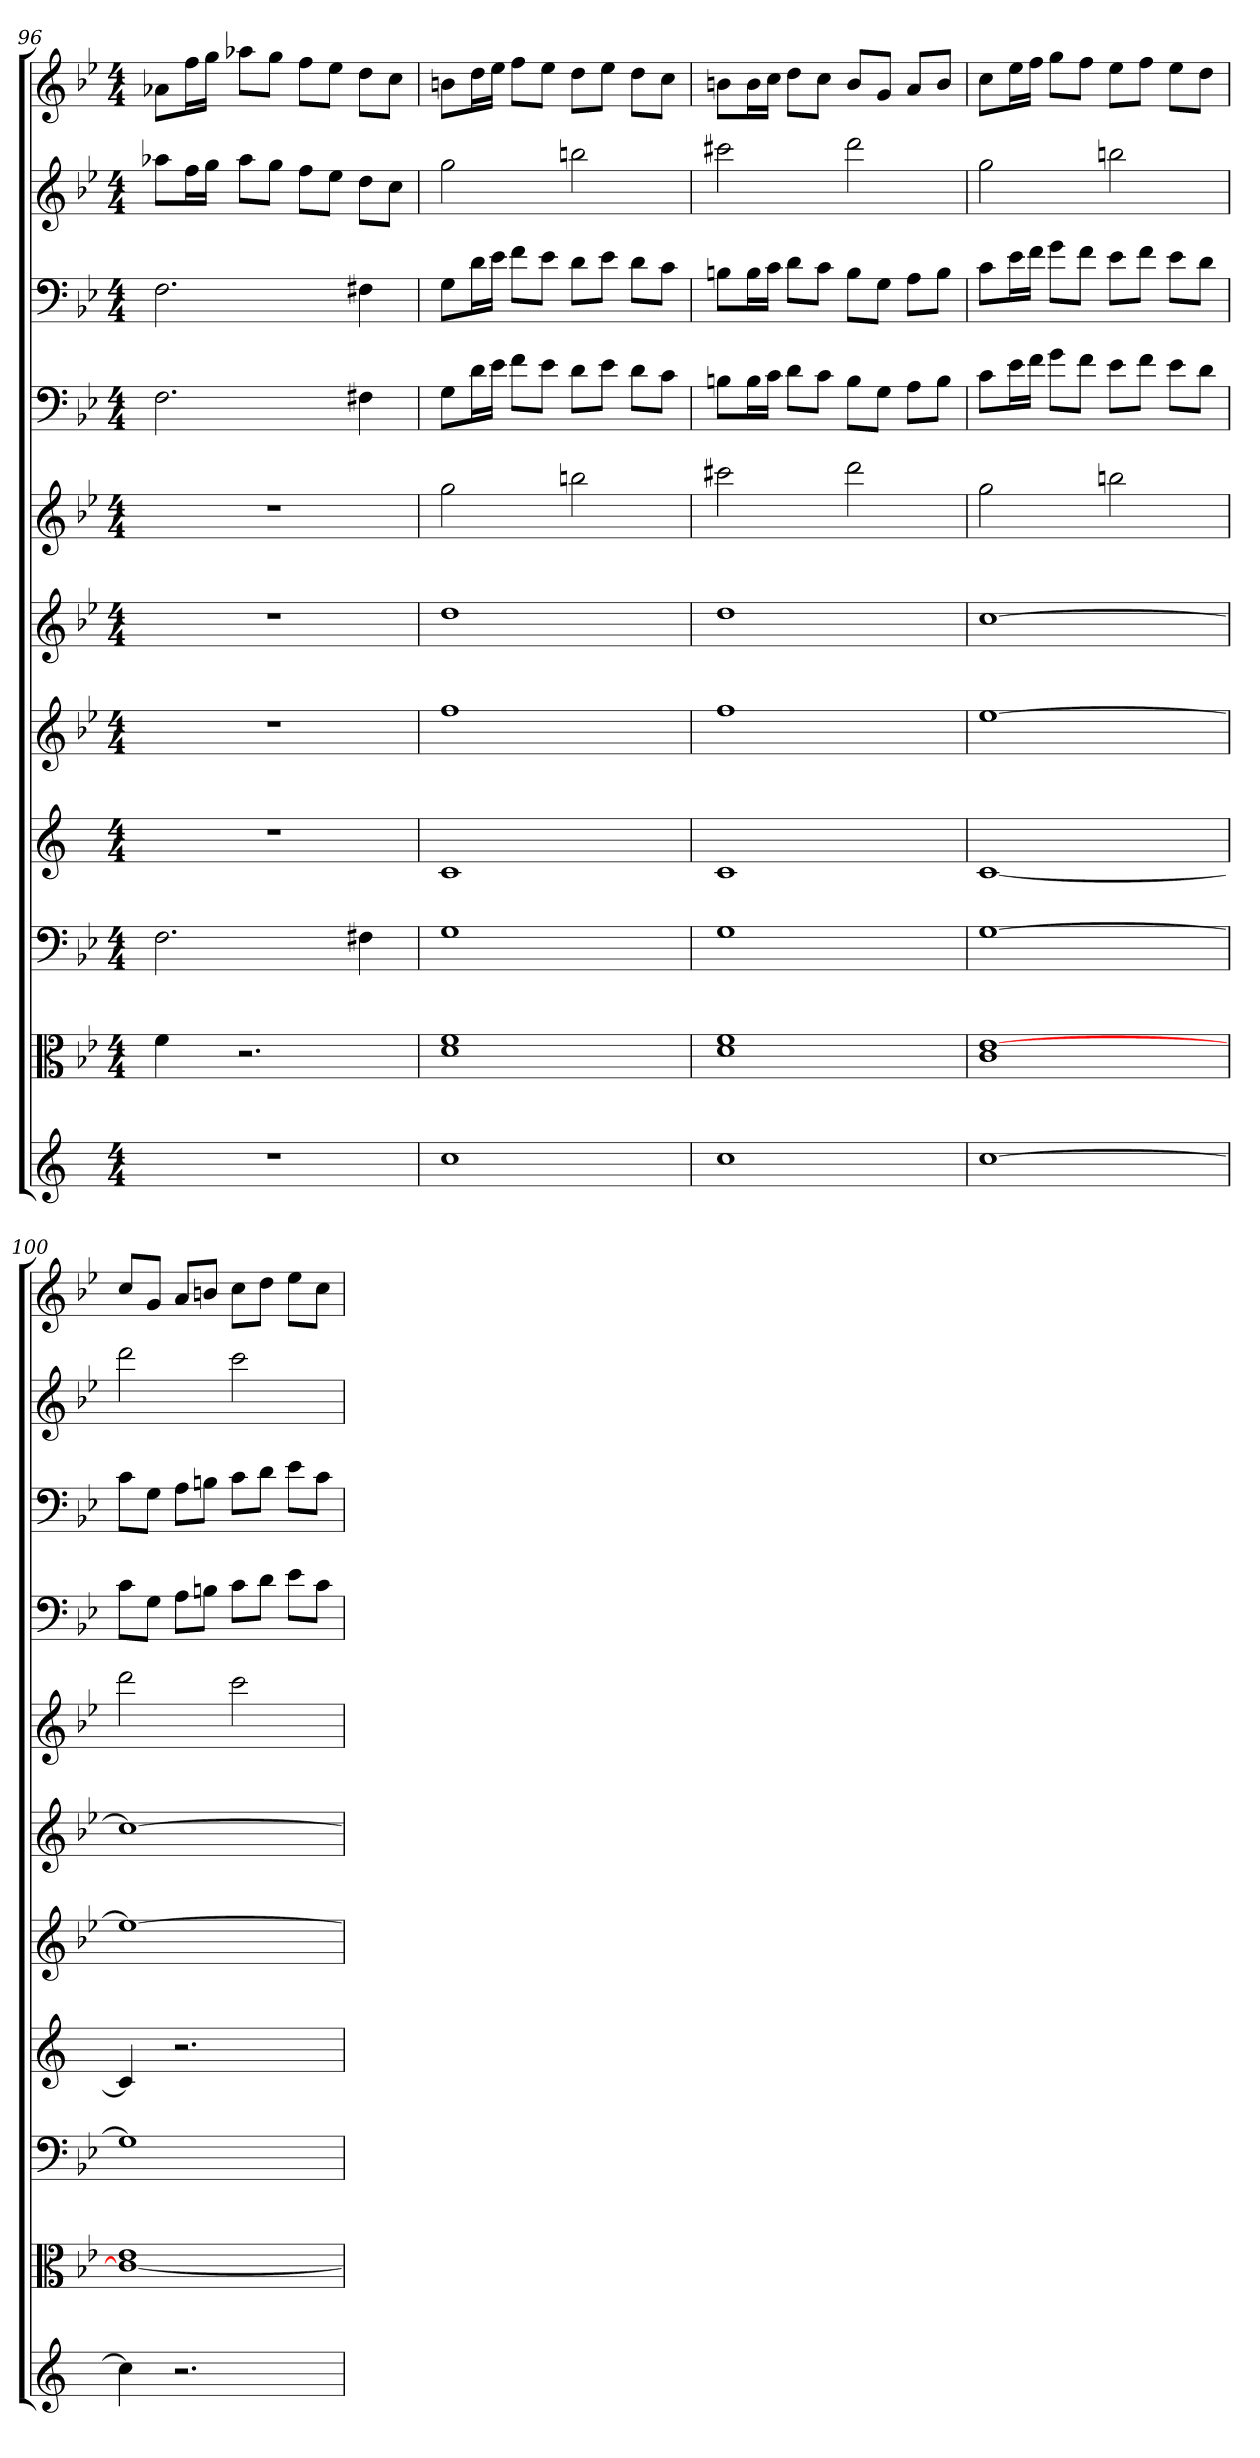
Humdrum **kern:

**kern	**kern	**kern	**kern	**kern	**kern	**kern	**kern	**kern	**kern	**kern
*part11	*part10	*part9	*part8	*part7	*part6	*part5	*part4	*part3	*part2	*part1
*staff11	*staff10	*staff9	*staff8	*staff7	*staff6	*staff5	*staff4	*staff3	*staff2	*staff1
*	*clefC3	*clefF4	*	*	*	*	*clefF4	*clefF4	*	*
*k[]	*k[b-e-]	*k[b-e-]	*k[]	*k[b-e-]	*k[b-e-]	*k[b-e-]	*k[b-e-]	*k[b-e-]	*k[b-e-]	*k[b-e-]
*M4/4	*M4/4	*M4/4	*M4/4	*M4/4	*M4/4	*M4/4	*M4/4	*M4/4	*M4/4	*M4/4
=96	=96	=96	=96	=96	=96	=96	=96	=96	=96	=96
1r	4f	2.F	1r	1r	1r	1r	2.F	2.F	8aa-XL	8a-XL
.	.	.	.	.	.	.	.	.	16ffL	16ffL
.	.	.	.	.	.	.	.	.	16ggJJ	16ggJJ
.	2.r	.	.	.	.	.	.	.	8aa-L	8aa-XL
.	.	.	.	.	.	.	.	.	8ggJ	8ggJ
.	.	.	.	.	.	.	.	.	8ffL	8ffL
.	.	.	.	.	.	.	.	.	8ee-J	8ee-J
.	.	4F#X	.	.	.	.	4F#X	4F#X	8ddL	8ddL
.	.	.	.	.	.	.	.	.	8ccJ	8ccJ
=97	=97	=97	=97	=97	=97	=97	=97	=97	=97	=97
1cc	1d 1f	1G	1c	1ff	1dd	2gg	8G\L	8G\L	2gg	8bnL
.	.	.	.	.	.	.	16d\L	16d\L	.	16ddL
.	.	.	.	.	.	.	16e-\JJ	16e-\JJ	.	16ee-JJ
.	.	.	.	.	.	.	8f\L	8f\L	.	8ffL
.	.	.	.	.	.	.	8e-\J	8e-\J	.	8ee-J
.	.	.	.	.	.	2bbn	8d\L	8d\L	2bbn	8ddL
.	.	.	.	.	.	.	8e-\J	8e-\J	.	8ee-J
.	.	.	.	.	.	.	8d\L	8d\L	.	8ddL
.	.	.	.	.	.	.	8c\J	8c\J	.	8ccJ
=98	=98	=98	=98	=98	=98	=98	=98	=98	=98	=98
1cc	1d 1f	1G	1c	1ff	1dd	2ccc#X	8Bn\L	8Bn\L	2ccc#X	8bnL
.	.	.	.	.	.	.	16B\L	16B\L	.	16bL
.	.	.	.	.	.	.	16c\JJ	16c\JJ	.	16ccJJ
.	.	.	.	.	.	.	8d\L	8d\L	.	8ddL
.	.	.	.	.	.	.	8c\J	8c\J	.	8ccJ
.	.	.	.	.	.	2ddd	8B\L	8B\L	2ddd	8bL
.	.	.	.	.	.	.	8G\J	8G\J	.	8gJ
.	.	.	.	.	.	.	8A\L	8A\L	.	8aL
.	.	.	.	.	.	.	8B\J	8B\J	.	8bJ
=99	=99	=99	=99	=99	=99	=99	=99	=99	=99	=99
[1cc	1c [1e-	[1G	[1c	[1ee-	[1cc	2gg	8c\L	8c\L	2gg	8ccL
.	.	.	.	.	.	.	16e-\L	16e-\L	.	16ee-L
.	.	.	.	.	.	.	16f\JJ	16f\JJ	.	16ffJJ
.	.	.	.	.	.	.	8g\L	8g\L	.	8ggL
.	.	.	.	.	.	.	8f\J	8f\J	.	8ffJ
.	.	.	.	.	.	2bbn	8e-\L	8e-\L	2bbn	8ee-L
.	.	.	.	.	.	.	8f\J	8f\J	.	8ffJ
.	.	.	.	.	.	.	8e-\L	8e-\L	.	8ee-L
.	.	.	.	.	.	.	8d\J	8d\J	.	8ddJ
=100	=100	=100	=100	=100	=100	=100	=100	=100	=100	=100
4cc]	1c_ 1e-	1G]	4c]	1ee-_	1cc_	2ddd	8c\L	8c\L	2ddd	8ccL
.	.	.	.	.	.	.	8G\J	8G\J	.	8gJ
2.r	.	.	2.r	.	.	.	8A\L	8A\L	.	8aL
.	.	.	.	.	.	.	8Bn\J	8Bn\J	.	8bnJ
.	.	.	.	.	.	2ccc	8c\L	8c\L	2ccc	8ccL
.	.	.	.	.	.	.	8d\J	8d\J	.	8ddJ
.	.	.	.	.	.	.	8e-\L	8e-\L	.	8ee-L
.	.	.	.	.	.	.	8c\J	8c\J	.	8ccJ
=	=	=	=	=	=	=	=	=	=	=
*-	*-	*-	*-	*-	*-	*-	*-	*-	*-	*-
